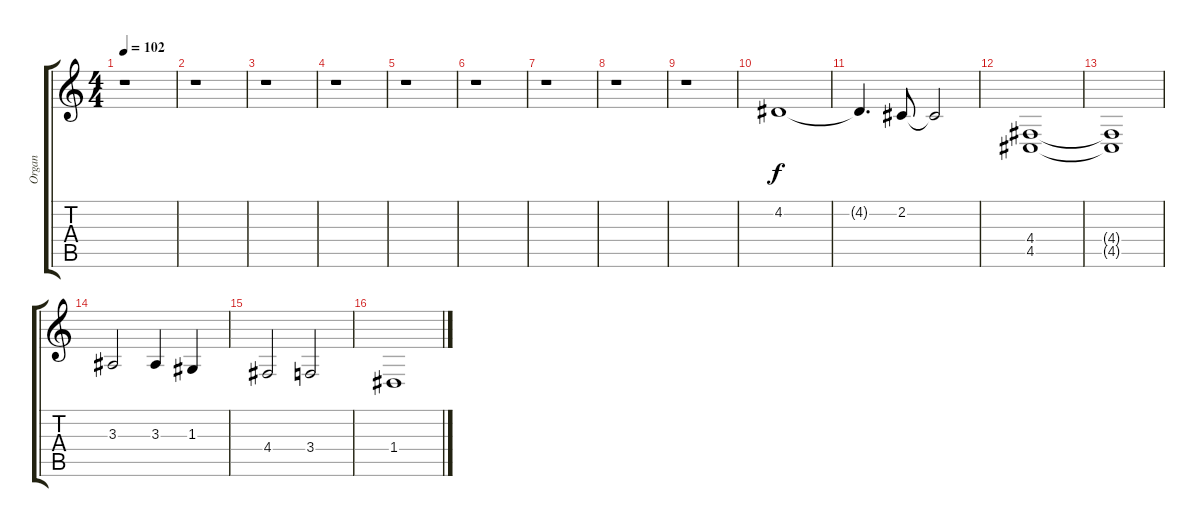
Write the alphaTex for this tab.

\track ("Organ" "Organ") {instrument drawbarorgan}
\staff {score tabs}
\tuning (E4 B3 G3 D3 A2 E2) {hide}
\ts (4 4)
\tempo 102
\clef g2
\ks c
r.1{dy f} |
r.1 |
r.1 |
r.1 |
r.1 |
r.1 |
r.1 |
r.1 |
r.1 |
4.2.1 |
4.2{t}.4{d} 2.2.8 2.2{t}.2 |
(4.4 4.5).1 |
(4.4{t} 4.5{t}).1 |
3.3.2 3.3.4 1.3.4 |
4.4.2 3.4.2 |
1.4.1
